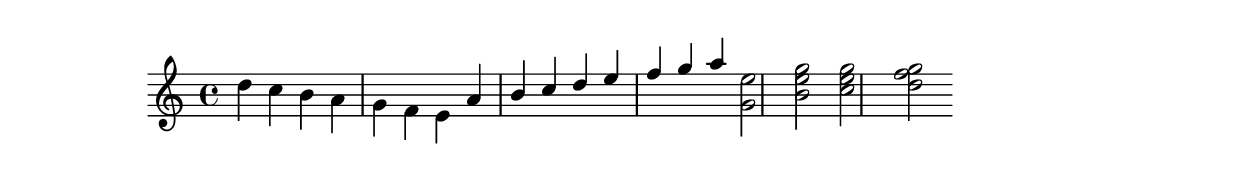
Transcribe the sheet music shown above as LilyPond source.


\version "2.7.13"

\header {
  
  texidoc = "If note head is `over' the center line, the stem is
 shortened.  This happens with forced stem directions, and with some
 chord configurations."

}

\layout  {
  raggedright = ##t
}


\relative c'' {
  \stemDown d c b a g f e
  \stemNeutral
  \stemUp a b c d e f g a
  \stemNeutral
  <g, e'>2 <b e g> <c e g> <d f g>
  
} 


